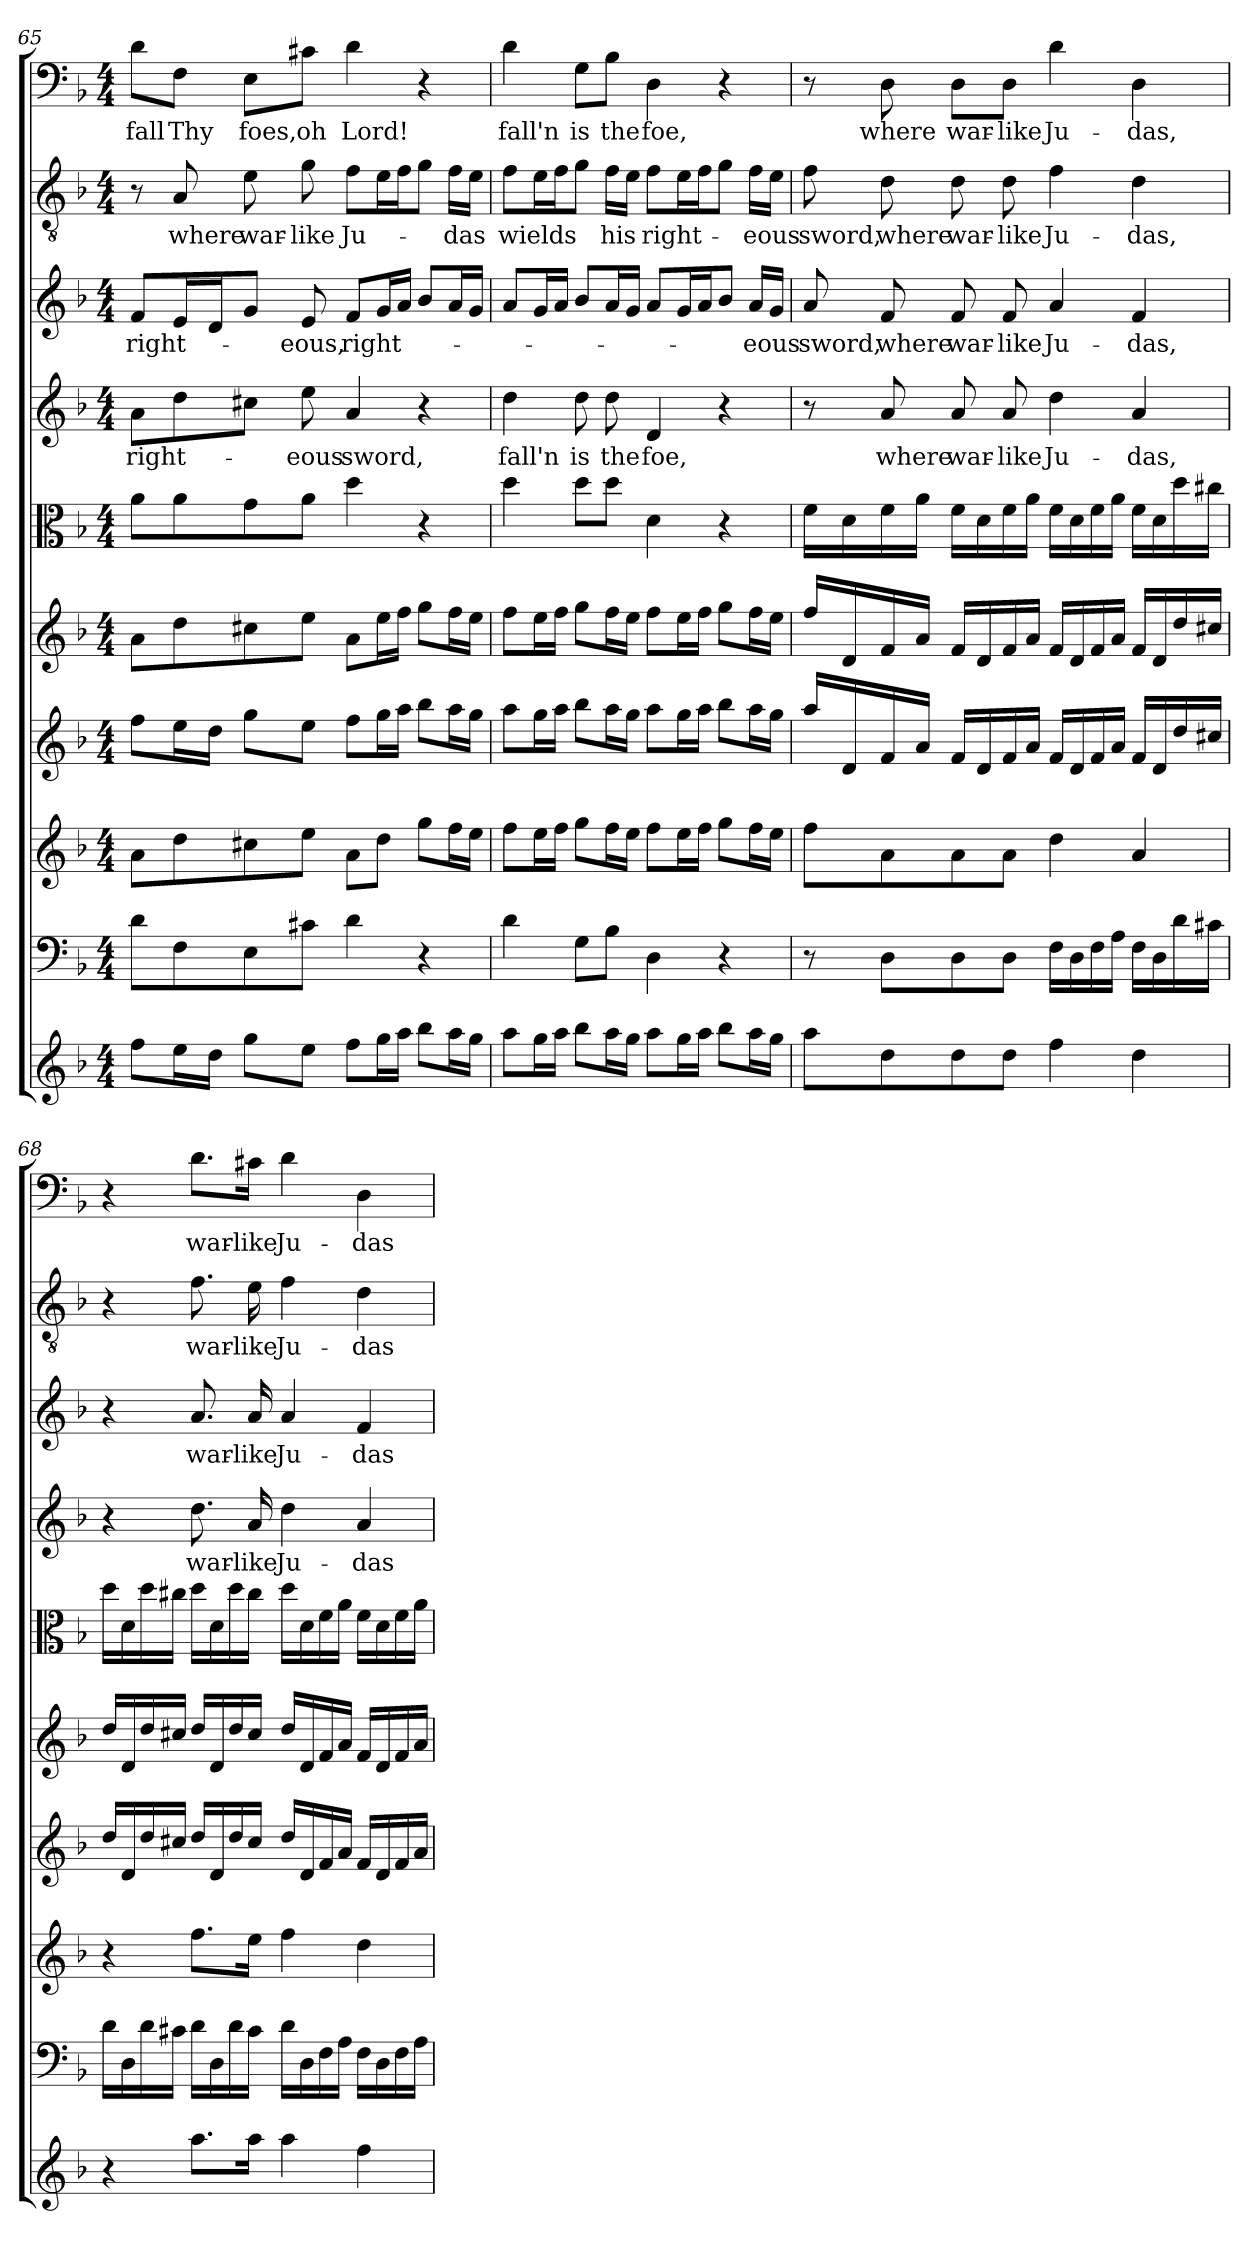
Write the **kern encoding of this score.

**kern	**kern	**kern	**kern	**kern	**kern	**kern	**text	**kern	**text	**kern	**text	**kern	**text
*part10	*part9	*part8	*part7	*part6	*part5	*part4	*part4	*part3	*part3	*part2	*part2	*part1	*part1
*staff10	*staff9	*staff8	*staff7	*staff6	*staff5	*staff4	*staff4	*staff3	*staff3	*staff2	*staff2	*staff1	*staff1
*clefG2	*clefF4	*clefG2	*clefG2	*clefG2	*clefC3	*clefG2	*	*clefG2	*	*clefGv2	*	*clefF4	*
*k[b-]	*k[b-]	*k[b-]	*k[b-]	*k[b-]	*k[b-]	*k[b-]	*	*k[b-]	*	*k[b-]	*	*k[b-]	*
*d:	*d:	*d:	*d:	*d:	*d:	*d:	*	*d:	*	*d:	*	*d:	*
*M4/4	*M4/4	*M4/4	*M4/4	*M4/4	*M4/4	*M4/4	*	*M4/4	*	*M4/4	*	*M4/4	*
=65	=65	=65	=65	=65	=65	=65	=65	=65	=65	=65	=65	=65	=65
8ff\L	8d\L	8a\L	8ff\L	8a\L	8a\L	8a\L	right-	8f/L	right-	8r	.	8d\L	fall
16ee\L	8F\	8dd\	16ee\L	8dd\	8a\	8dd\	.	16e/L	.	8A/	where	8F\J	Thy
16dd\JJ	.	.	16dd\JJ	.	.	.	.	16d/J	.	.	.	.	.
8gg\L	8E\	8cc#X\	8gg\L	8cc#X\	8g\	8cc#X\J	.	8g/J	.	8e\	war-	8E\L	foes,
8ee\J	8c#X\J	8ee\J	8ee\J	8ee\J	8a\J	8ee\	-eous	8e/	-eous,	8g\	-like	8c#X\J	oh
8ff\L	4d\	8a\L	8ff\L	8a\L	4dd\	4a/	sword,	8f/L	right-	8f\L	Ju-	4d\	Lord!
16gg\L	.	8dd\J	16gg\L	16ee\L	.	.	.	16g/L	.	16e\L	.	.	.
16aa\JJ	.	.	16aa\JJ	16ff\JJ	.	.	.	16a/JJ	.	16f\J	.	.	.
8bb-\L	4r	8gg\L	8bb-\L	8gg\L	4r	4r	.	8b-/L	.	8g\J	.	4r	.
16aa\L	.	16ff\L	16aa\L	16ff\L	.	.	.	16a/L	.	16f\LL	-das	.	.
16gg\JJ	.	16ee\JJ	16gg\JJ	16ee\JJ	.	.	.	16g/JJ	.	16e\JJ	.	.	.
=66	=66	=66	=66	=66	=66	=66	=66	=66	=66	=66	=66	=66	=66
8aa\L	4d\	8ff\L	8aa\L	8ff\L	4dd\	4dd\	fall'n	8a/L	.	8f\L	wields	4d\	fall'n
16gg\L	.	16ee\L	16gg\L	16ee\L	.	.	.	16g/L	.	16e\L	.	.	.
16aa\JJ	.	16ff\JJ	16aa\JJ	16ff\JJ	.	.	.	16a/JJ	.	16f\J	.	.	.
8bb-\L	8G\L	8gg\L	8bb-\L	8gg\L	8dd\L	8dd\	is	8b-/L	.	8g\J	.	8G\L	is
16aa\L	8B-\J	16ff\L	16aa\L	16ff\L	8dd\J	8dd\	the	16a/L	.	16f\LL	his	8B-\J	the
16gg\JJ	.	16ee\JJ	16gg\JJ	16ee\JJ	.	.	.	16g/JJ	.	16e\JJ	.	.	.
8aa\L	4D\	8ff\L	8aa\L	8ff\L	4d\	4d/	foe,	8a/L	.	8f\L	right-	4D\	foe,
16gg\L	.	16ee\L	16gg\L	16ee\L	.	.	.	16g/L	.	16e\L	.	.	.
16aa\JJ	.	16ff\JJ	16aa\JJ	16ff\JJ	.	.	.	16a/J	.	16f\J	.	.	.
8bb-\L	4r	8gg\L	8bb-\L	8gg\L	4r	4r	.	8b-/J	.	8g\J	.	4r	.
16aa\L	.	16ff\L	16aa\L	16ff\L	.	.	.	16a/LL	-eous	16f\LL	-eous	.	.
16gg\JJ	.	16ee\JJ	16gg\JJ	16ee\JJ	.	.	.	16g/JJ	.	16e\JJ	.	.	.
=67	=67	=67	=67	=67	=67	=67	=67	=67	=67	=67	=67	=67	=67
8aa\L	8r	8ff\L	16aa/LL	16ff/LL	16f\LL	8r	.	8a/	sword,	8f\	sword,	8r	.
.	.	.	16d/	16d/	16d\	.	.	.	.	.	.	.	.
8dd\	8D\L	8a\	16f/	16f/	16f\	8a/	where	8f/	where	8d\	where	8D\	where
.	.	.	16a/JJ	16a/JJ	16a\JJ	.	.	.	.	.	.	.	.
8dd\	8D\	8a\	16f/LL	16f/LL	16f\LL	8a/	war-	8f/	war-	8d\	war-	8D\L	war-
.	.	.	16d/	16d/	16d\	.	.	.	.	.	.	.	.
8dd\J	8D\J	8a\J	16f/	16f/	16f\	8a/	-like	8f/	-like	8d\	-like	8D\J	-like
.	.	.	16a/JJ	16a/JJ	16a\JJ	.	.	.	.	.	.	.	.
4ff\	16F\LL	4dd\	16f/LL	16f/LL	16f\LL	4dd\	Ju-	4a/	Ju-	4f\	Ju-	4d\	Ju-
.	16D\	.	16d/	16d/	16d\	.	.	.	.	.	.	.	.
.	16F\	.	16f/	16f/	16f\	.	.	.	.	.	.	.	.
.	16A\JJ	.	16a/JJ	16a/JJ	16a\JJ	.	.	.	.	.	.	.	.
4dd\	16F\LL	4a/	16f/LL	16f/LL	16f\LL	4a/	-das,	4f/	-das,	4d\	-das,	4D\	-das,
.	16D\	.	16d/	16d/	16d\	.	.	.	.	.	.	.	.
.	16d\	.	16dd/	16dd/	16dd\	.	.	.	.	.	.	.	.
.	16c#X\JJ	.	16cc#X/JJ	16cc#X/JJ	16cc#X\JJ	.	.	.	.	.	.	.	.
=68	=68	=68	=68	=68	=68	=68	=68	=68	=68	=68	=68	=68	=68
4r	16d\LL	4r	16dd/LL	16dd/LL	16dd\LL	4r	.	4r	.	4r	.	4r	.
.	16D\	.	16d/	16d/	16d\	.	.	.	.	.	.	.	.
.	16d\	.	16dd/	16dd/	16dd\	.	.	.	.	.	.	.	.
.	16c#X\JJ	.	16cc#X/JJ	16cc#X/JJ	16cc#X\JJ	.	.	.	.	.	.	.	.
8.aa\L	16d\LL	8.ff\L	16dd/LL	16dd/LL	16dd\LL	8.dd\	war-	8.a/	war-	8.f\	war-	8.d\L	war-
.	16D\	.	16d/	16d/	16d\	.	.	.	.	.	.	.	.
.	16d\	.	16dd/	16dd/	16dd\	.	.	.	.	.	.	.	.
16aa\Jk	16c#\JJ	16ee\Jk	16cc#/JJ	16cc#/JJ	16cc#\JJ	16a/	-like	16a/	-like	16e\	-like	16c#X\Jk	-like
4aa\	16d\LL	4ff\	16dd/LL	16dd/LL	16dd\LL	4dd\	Ju-	4a/	Ju-	4f\	Ju-	4d\	Ju-
.	16D\	.	16d/	16d/	16d\	.	.	.	.	.	.	.	.
.	16F\	.	16f/	16f/	16f\	.	.	.	.	.	.	.	.
.	16A\JJ	.	16a/JJ	16a/JJ	16a\JJ	.	.	.	.	.	.	.	.
4ff\	16F\LL	4dd\	16f/LL	16f/LL	16f\LL	4a/	-das	4f/	-das	4d\	-das	4D\	-das
.	16D\	.	16d/	16d/	16d\	.	.	.	.	.	.	.	.
.	16F\	.	16f/	16f/	16f\	.	.	.	.	.	.	.	.
.	16A\JJ	.	16a/JJ	16a/JJ	16a\JJ	.	.	.	.	.	.	.	.
=	=	=	=	=	=	=	=	=	=	=	=	=	=
*-	*-	*-	*-	*-	*-	*-	*-	*-	*-	*-	*-	*-	*-
